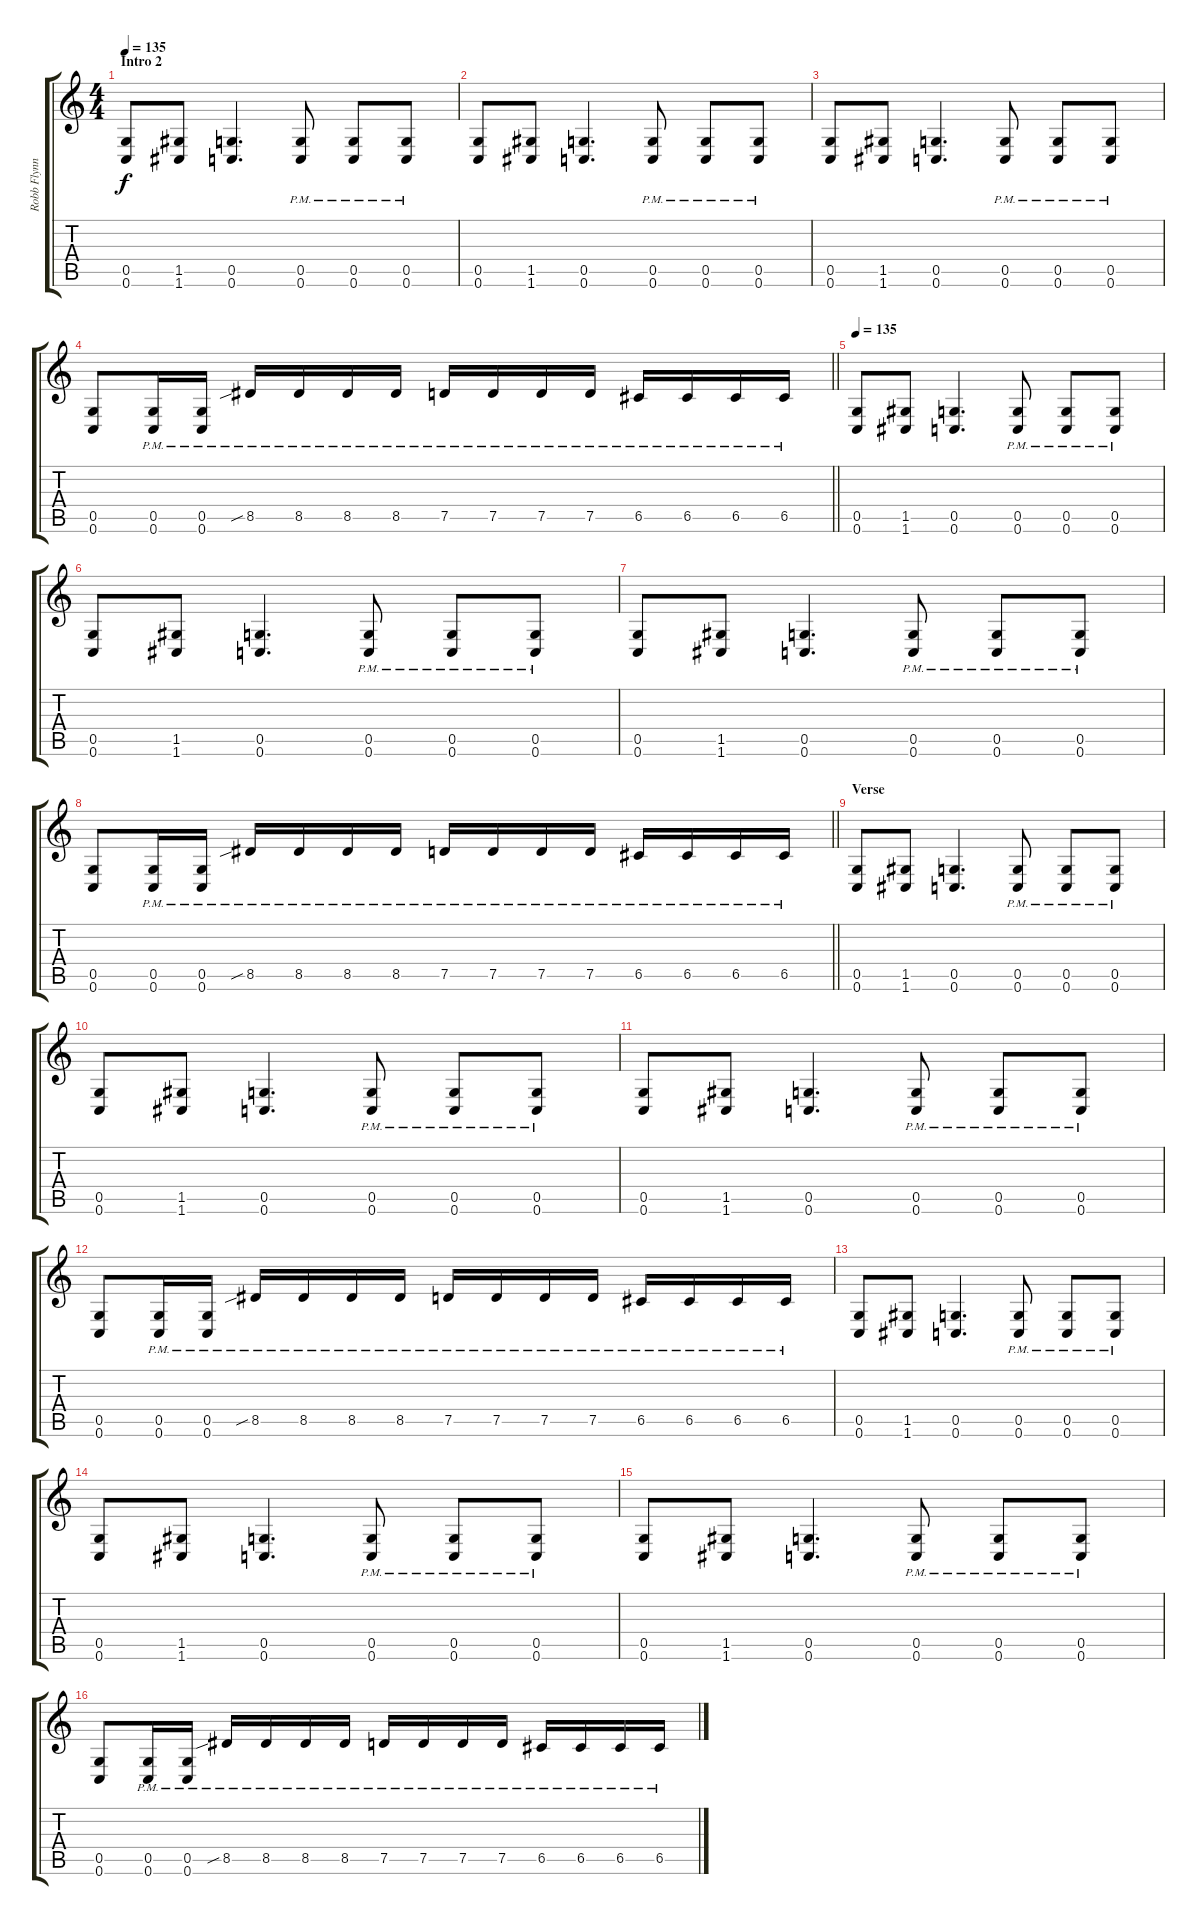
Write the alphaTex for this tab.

\track ("Robb Flynn" "Robb Flynn") {instrument distortionguitar}
\staff {score tabs}
\tuning (D4 A3 F3 C3 G2 C2) {hide}
\ts (4 4)
\section ("" "Intro 2")
\tempo 135
\clef g2
\ks c
(0.5 0.6).8{dy f} (1.5 1.6).8 (0.5 0.6).4{d} (0.5{pm} 0.6{pm}).8 (0.5{pm} 0.6{pm}).8 (0.5{pm} 0.6{pm}).8 |
(0.5 0.6).8 (1.5 1.6).8 (0.5 0.6).4{d} (0.5{pm} 0.6{pm}).8 (0.5{pm} 0.6{pm}).8 (0.5{pm} 0.6{pm}).8 |
(0.5 0.6).8 (1.5 1.6).8 (0.5 0.6).4{d} (0.5{pm} 0.6{pm}).8 (0.5{pm} 0.6{pm}).8 (0.5{pm} 0.6{pm}).8 |
\barLineRight lightlight
(0.5 0.6).8 (0.5{pm} 0.6{pm}).16 (0.5{pm} 0.6{pm}).16 8.5{sib pm}.16 8.5{pm}.16 8.5{pm}.16 8.5{pm}.16 7.5{pm}.16 7.5{pm}.16 7.5{pm}.16 7.5{pm}.16 6.5{pm}.16 6.5{pm}.16 6.5{pm}.16 6.5{pm}.16 |
\tempo 135
(0.5 0.6).8 (1.5 1.6).8 (0.5 0.6).4{d} (0.5{pm} 0.6{pm}).8 (0.5{pm} 0.6{pm}).8 (0.5{pm} 0.6{pm}).8 |
(0.5 0.6).8 (1.5 1.6).8 (0.5 0.6).4{d} (0.5{pm} 0.6{pm}).8 (0.5{pm} 0.6{pm}).8 (0.5{pm} 0.6{pm}).8 |
(0.5 0.6).8 (1.5 1.6).8 (0.5 0.6).4{d} (0.5{pm} 0.6{pm}).8 (0.5{pm} 0.6{pm}).8 (0.5{pm} 0.6{pm}).8 |
\barLineRight lightlight
(0.5 0.6).8 (0.5{pm} 0.6{pm}).16 (0.5{pm} 0.6{pm}).16 8.5{sib pm}.16 8.5{pm}.16 8.5{pm}.16 8.5{pm}.16 7.5{pm}.16 7.5{pm}.16 7.5{pm}.16 7.5{pm}.16 6.5{pm}.16 6.5{pm}.16 6.5{pm}.16 6.5{pm}.16 |
\section ("" "Verse")
(0.5 0.6).8 (1.5 1.6).8 (0.5 0.6).4{d} (0.5{pm} 0.6{pm}).8 (0.5{pm} 0.6{pm}).8 (0.5{pm} 0.6{pm}).8 |
(0.5 0.6).8 (1.5 1.6).8 (0.5 0.6).4{d} (0.5{pm} 0.6{pm}).8 (0.5{pm} 0.6{pm}).8 (0.5{pm} 0.6{pm}).8 |
(0.5 0.6).8 (1.5 1.6).8 (0.5 0.6).4{d} (0.5{pm} 0.6{pm}).8 (0.5{pm} 0.6{pm}).8 (0.5{pm} 0.6{pm}).8 |
(0.5 0.6).8 (0.5{pm} 0.6{pm}).16 (0.5{pm} 0.6{pm}).16 8.5{sib pm}.16 8.5{pm}.16 8.5{pm}.16 8.5{pm}.16 7.5{pm}.16 7.5{pm}.16 7.5{pm}.16 7.5{pm}.16 6.5{pm}.16 6.5{pm}.16 6.5{pm}.16 6.5{pm}.16 |
(0.5 0.6).8 (1.5 1.6).8 (0.5 0.6).4{d} (0.5{pm} 0.6{pm}).8 (0.5{pm} 0.6{pm}).8 (0.5{pm} 0.6{pm}).8 |
(0.5 0.6).8 (1.5 1.6).8 (0.5 0.6).4{d} (0.5{pm} 0.6{pm}).8 (0.5{pm} 0.6{pm}).8 (0.5{pm} 0.6{pm}).8 |
(0.5 0.6).8 (1.5 1.6).8 (0.5 0.6).4{d} (0.5{pm} 0.6{pm}).8 (0.5{pm} 0.6{pm}).8 (0.5{pm} 0.6{pm}).8 |
(0.5 0.6).8 (0.5{pm} 0.6{pm}).16 (0.5{pm} 0.6{pm}).16 8.5{sib pm}.16 8.5{pm}.16 8.5{pm}.16 8.5{pm}.16 7.5{pm}.16 7.5{pm}.16 7.5{pm}.16 7.5{pm}.16 6.5{pm}.16 6.5{pm}.16 6.5{pm}.16 6.5{pm}.16
